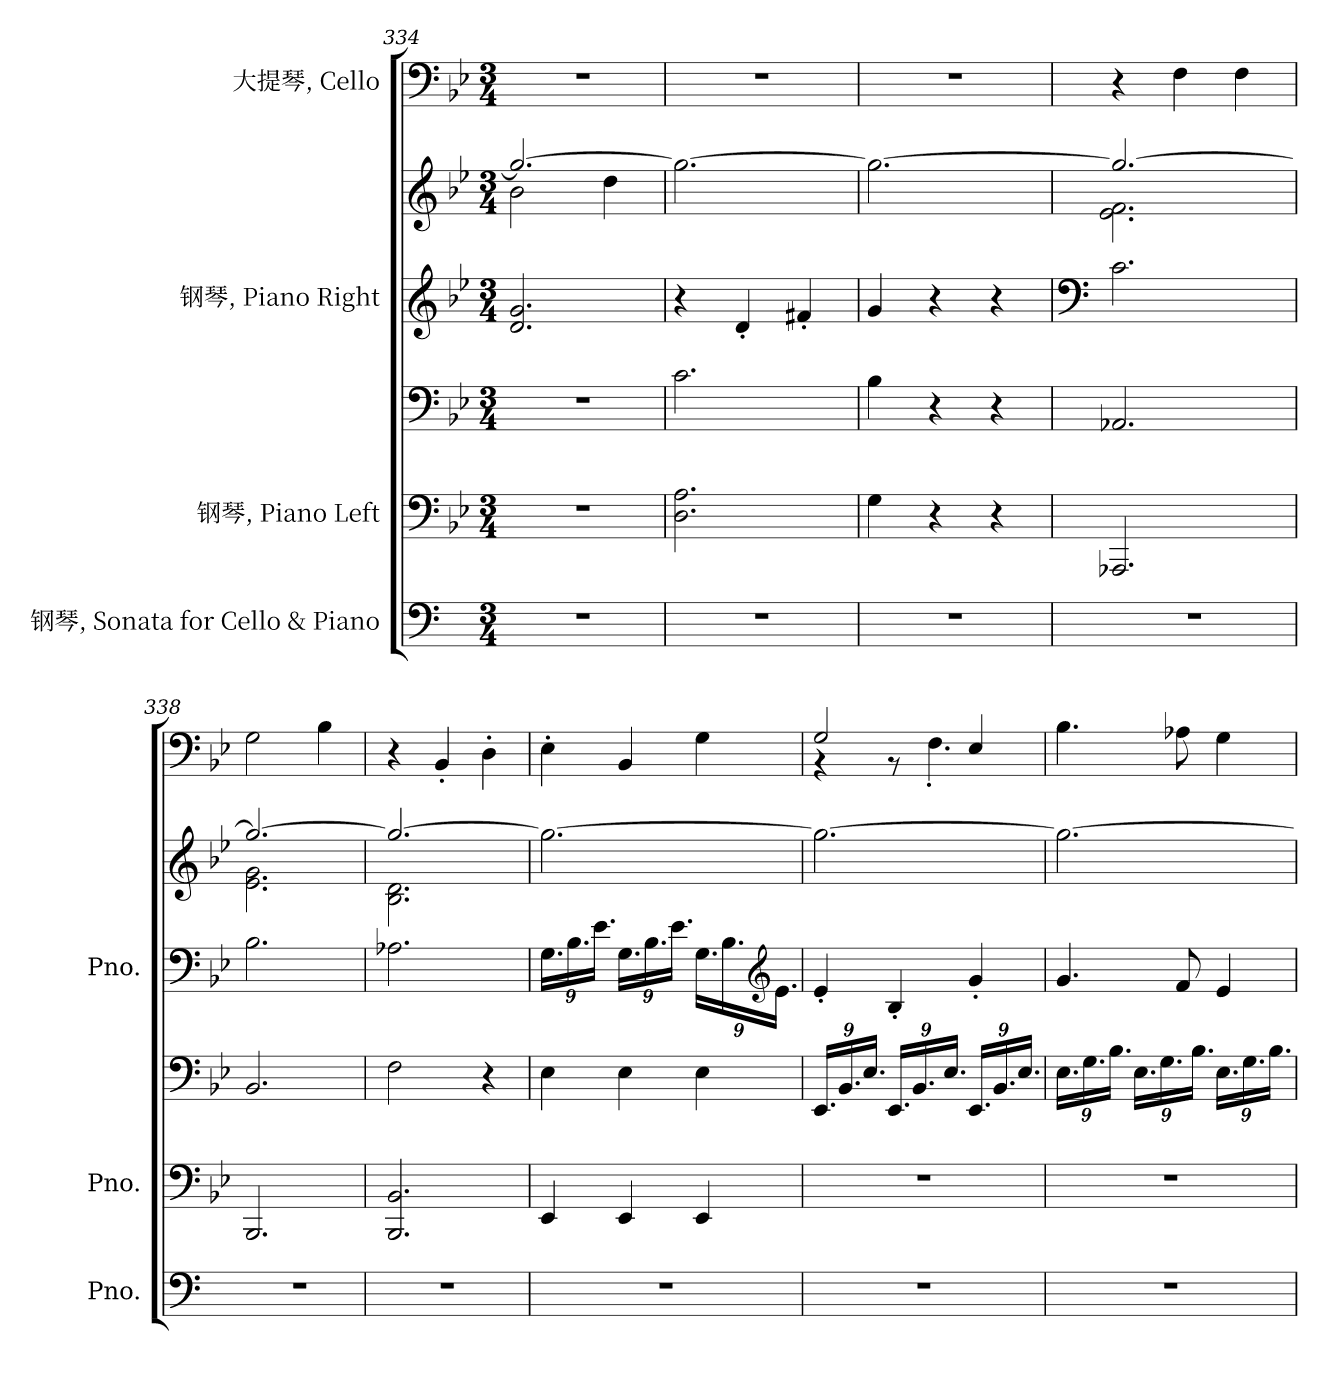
**kern	**kern	**kern	**kern	**kern	**kern
*part4	*part3	*part3	*part2	*part2	*part1
*staff6	*staff5	*staff4	*staff3	*staff2	*staff1
*I"钢琴, Sonata for Cello &amp; Piano	*I"钢琴, Piano Left	*	*I"钢琴, Piano Right	*	*I"大提琴, Cello
*I'Pno.	*I'Pno.	*	*I'Pno.	*	*
*clefF4	*clefF4	*clefF4	*clefG2	*clefG2	*clefF4
*k[]	*k[b-e-]	*k[b-e-]	*k[b-e-]	*k[b-e-]	*k[b-e-]
*M3/4	*M3/4	*M3/4	*M3/4	*M3/4	*M3/4
=334	=334	=334	=334	=334	=334
*	*	*	*	*^	*
2.r	2.r	2.r	2.d/ 2.g/	2.gg/_	2b-\	2.r
.	.	.	.	.	4dd\	.
*	*	*	*	*v	*v	*
!!LO:LB:g=z
=335	=335	=335	=335	=335	=335
2.r	2.D\ 2.A\	2.c\	4r	2.gg\_	2.r
.	.	.	4d'/	.	.
.	.	.	4f#X'/	.	.
=336	=336	=336	=336	=336	=336
2.r	4G\	4B-\	4g/	2.gg\_	2.r
.	4r	4r	4r	.	.
.	4r	4r	4r	.	.
=337	=337	=337	=337	=337	=337
*	*	*	*clefF4	*	*
*	*	*	*	*^	*
2.r	2.AAA-X/	2.AA-X/	2.c\	2.gg/_	2.e-\ 2.f\	4r
.	.	.	.	.	.	4F\
.	.	.	.	.	.	4F\
=338	=338	=338	=338	=338	=338	=338
2.r	2.BBB-/	2.BB-/	2.B-\	2.gg/_	2.e-\ 2.g\	2G\
.	.	.	.	.	.	4B-\
=339	=339	=339	=339	=339	=339	=339
2.r	2.BBB-/ 2.BB-/	2F\	2.A-X\	2.gg/_	2.B-\ 2.d\	4r
.	.	.	.	.	.	4BB-'/
.	.	4r	.	.	.	4D'\
*	*	*	*	*v	*v	*
=340	=340	=340	=340	=340	=340
*	*	*	*Xbrackettup	*	*
2.r	4EE-/	4E-\	18.G\LL	2.gg\_	4E-'\
.	.	.	18.B-\	.	.
.	.	.	18.e-\JJ	.	.
.	4EE-/	4E-\	18.G\LL	.	4BB-/
.	.	.	18.B-\	.	.
.	.	.	18.e-\JJ	.	.
.	4EE-/	4E-\	18.G\LL	.	4G\
.	.	.	18.B-\	.	.
*	*	*	*clefG2	*	*
.	.	.	18.e-\JJ	.	.
!!LO:PB:g=z
=341	=341	=341	=341	=341	=341
*	*	*Xbrackettup	*	*	*
*	*	*	*	*	*^
2.r	2.r	18.EE-/LL	4e-'/	2.gg\_	2G/	4r
.	.	18.BB-/	.	.	.	.
.	.	18.E-/JJ	.	.	.	.
.	.	18.EE-/LL	4B-'/	.	.	8r
.	.	18.BB-/	.	.	.	.
.	.	.	.	.	.	4.F'\
.	.	18.E-/JJ	.	.	.	.
.	.	18.EE-/LL	4g'/	.	4E-/	.
.	.	18.BB-/	.	.	.	.
.	.	18.E-/JJ	.	.	.	.
*	*	*	*	*	*v	*v
=342	=342	=342	=342	=342	=342
2.r	2.r	18.E-\LL	4.g/	2.gg\_	4.B-\
.	.	18.G\	.	.	.
.	.	18.B-\JJ	.	.	.
.	.	18.E-\LL	.	.	.
.	.	18.G\	.	.	.
.	.	.	8f/	.	8A-X\
.	.	18.B-\JJ	.	.	.
.	.	18.E-\LL	4e-/	.	4G\
.	.	18.G\	.	.	.
.	.	18.B-\JJ	.	.	.
=	=	=	=	=	=
*-	*-	*-	*-	*-	*-
